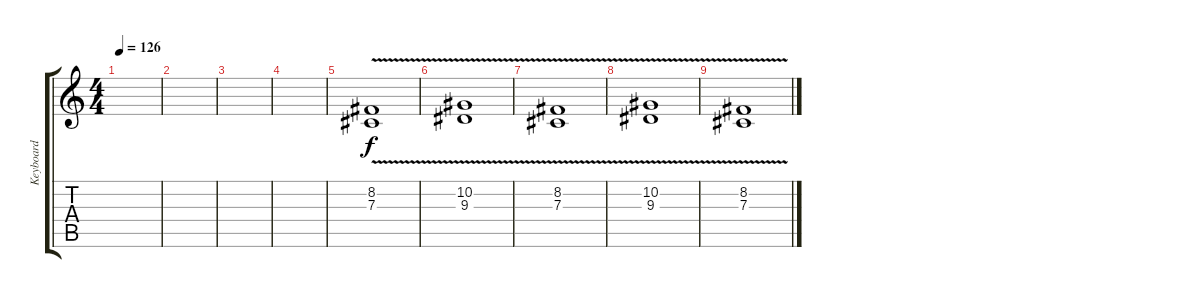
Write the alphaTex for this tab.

\track ("Keyboard" "Keyboard") {instrument pad3polysynth}
\staff {score tabs}
\tuning (Eb4 Bb3 Gb3 Db3 Ab2 Eb2) {hide}
\ts (4 4)
\tempo 126
\clef g2
\ks c
|
|
|
|
(8.2{v} 7.3{v}).1 |
(10.2{v} 9.3{v}).1 |
(8.2{v} 7.3{v}).1 |
(10.2{v} 9.3{v}).1 |
(8.2{v} 7.3{v}).1
